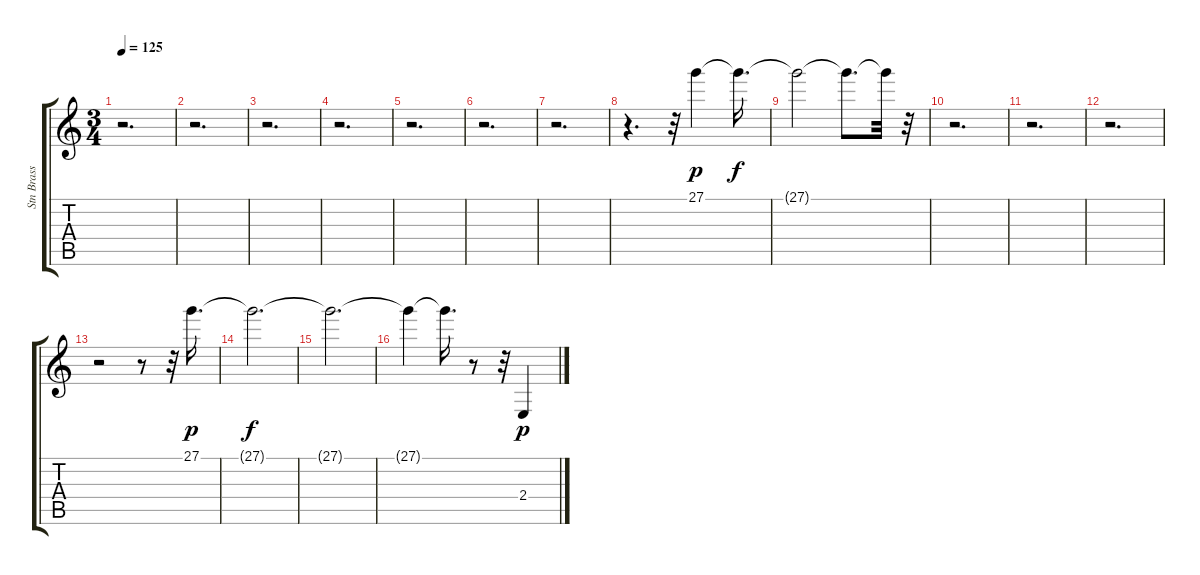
\track ("Stn Brass" "Stn Brass") {instrument synthstrings1}
\staff {score tabs}
\tuning (E4 B3 G3 D3 A2 E2) {hide}
\ts (3 4)
\tempo 125
\clef g2
\ks c
r.2{d dy p} |
r.2{d} |
r.2{d} |
r.2{d} |
r.2{d} |
r.2{d} |
r.2{d} |
r.4{d} r.32 27.1.4 27.1{t}.16{d dy f} |
27.1{t}.2 27.1{t}.8{d} 27.1{t}.32 r.32 |
r.2{d} |
r.2{d} |
r.2{d} |
r.2 r.8 r.32 27.1.16{d dy p} |
27.1{t}.2{d dy f} |
27.1{t}.2{d} |
27.1{t}.4 27.1{t}.16{d} r.8 r.32 2.4.4{dy p}
